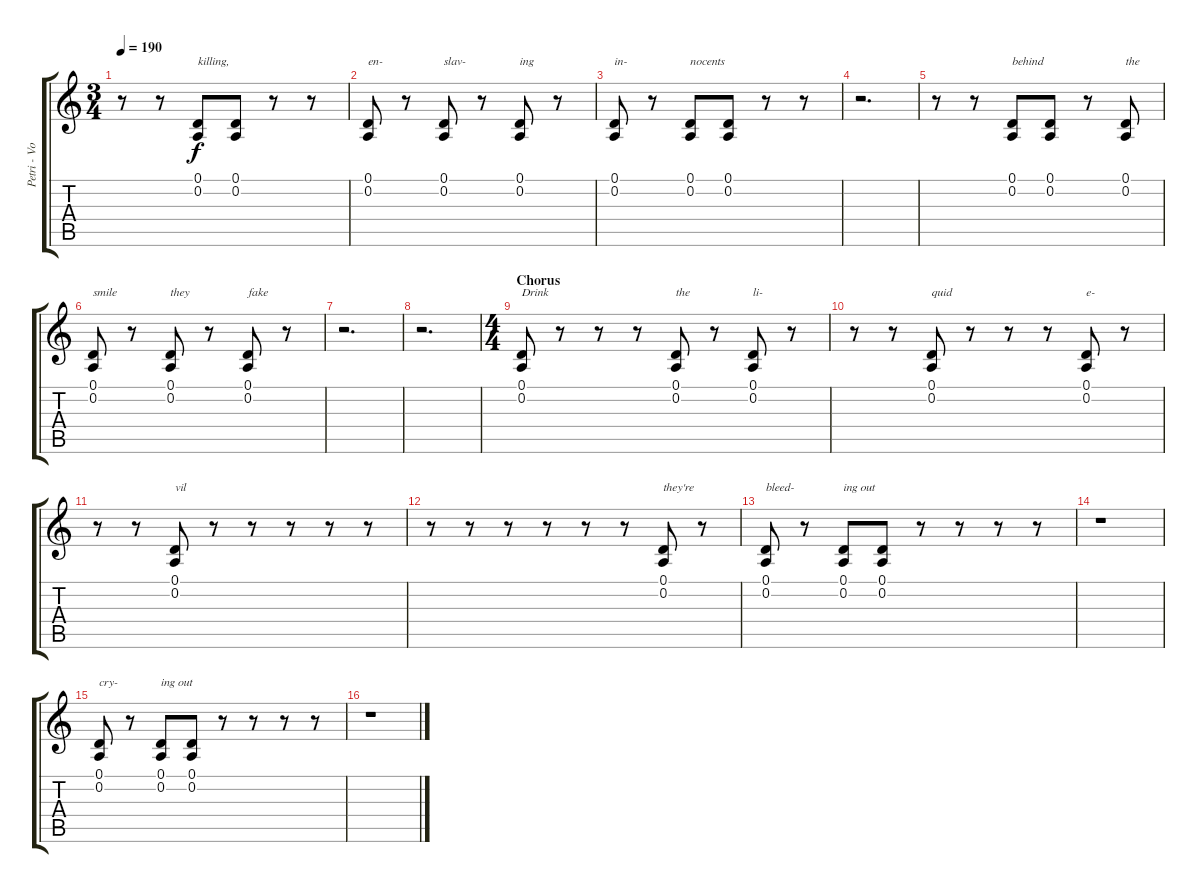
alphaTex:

\track ("Petri - Vocals" "Petri - Vo") {instrument timpani}
\staff {score tabs}
\tuning (D4 A3 F3 C3 G2 D2) {hide}
\ts (3 4)
\tempo 190
\clef g2
\ks c
r.8{dy f} r.8 (0.1 0.2).8{txt "killing,"} (0.1 0.2).8 r.8 r.8 |
(0.1 0.2).8{txt "en-"} r.8 (0.1 0.2).8{txt "slav-"} r.8 (0.1 0.2).8{txt "ing"} r.8 |
(0.1 0.2).8{txt "in-"} r.8 (0.1 0.2).8{txt "nocents"} (0.1 0.2).8 r.8 r.8 |
r.2{d} |
r.8 r.8 (0.1 0.2).8{txt "behind"} (0.1 0.2).8 r.8 (0.1 0.2).8{txt "the"} |
(0.1 0.2).8{txt "smile"} r.8 (0.1 0.2).8{txt "they"} r.8 (0.1 0.2).8{txt "fake"} r.8 |
r.2{d} |
r.2{d} |
\ts (4 4)
\section ("" "Chorus")
(0.1 0.2).8{txt "Drink"} r.8 r.8 r.8 (0.1 0.2).8{txt "the"} r.8 (0.1 0.2).8{txt "li-"} r.8 |
r.8 r.8 (0.1 0.2).8{txt "quid"} r.8 r.8 r.8 (0.1 0.2).8{txt "e-"} r.8 |
r.8 r.8 (0.1 0.2).8{txt "vil"} r.8 r.8 r.8 r.8 r.8 |
r.8 r.8 r.8 r.8 r.8 r.8 (0.1 0.2).8{txt "they're"} r.8 |
(0.1 0.2).8{txt "bleed-"} r.8 (0.1 0.2).8{txt "ing out"} (0.1 0.2).8 r.8 r.8 r.8 r.8 |
r.1 |
(0.1 0.2).8{txt "cry-"} r.8 (0.1 0.2).8{txt "ing out"} (0.1 0.2).8 r.8 r.8 r.8 r.8 |
r.1
